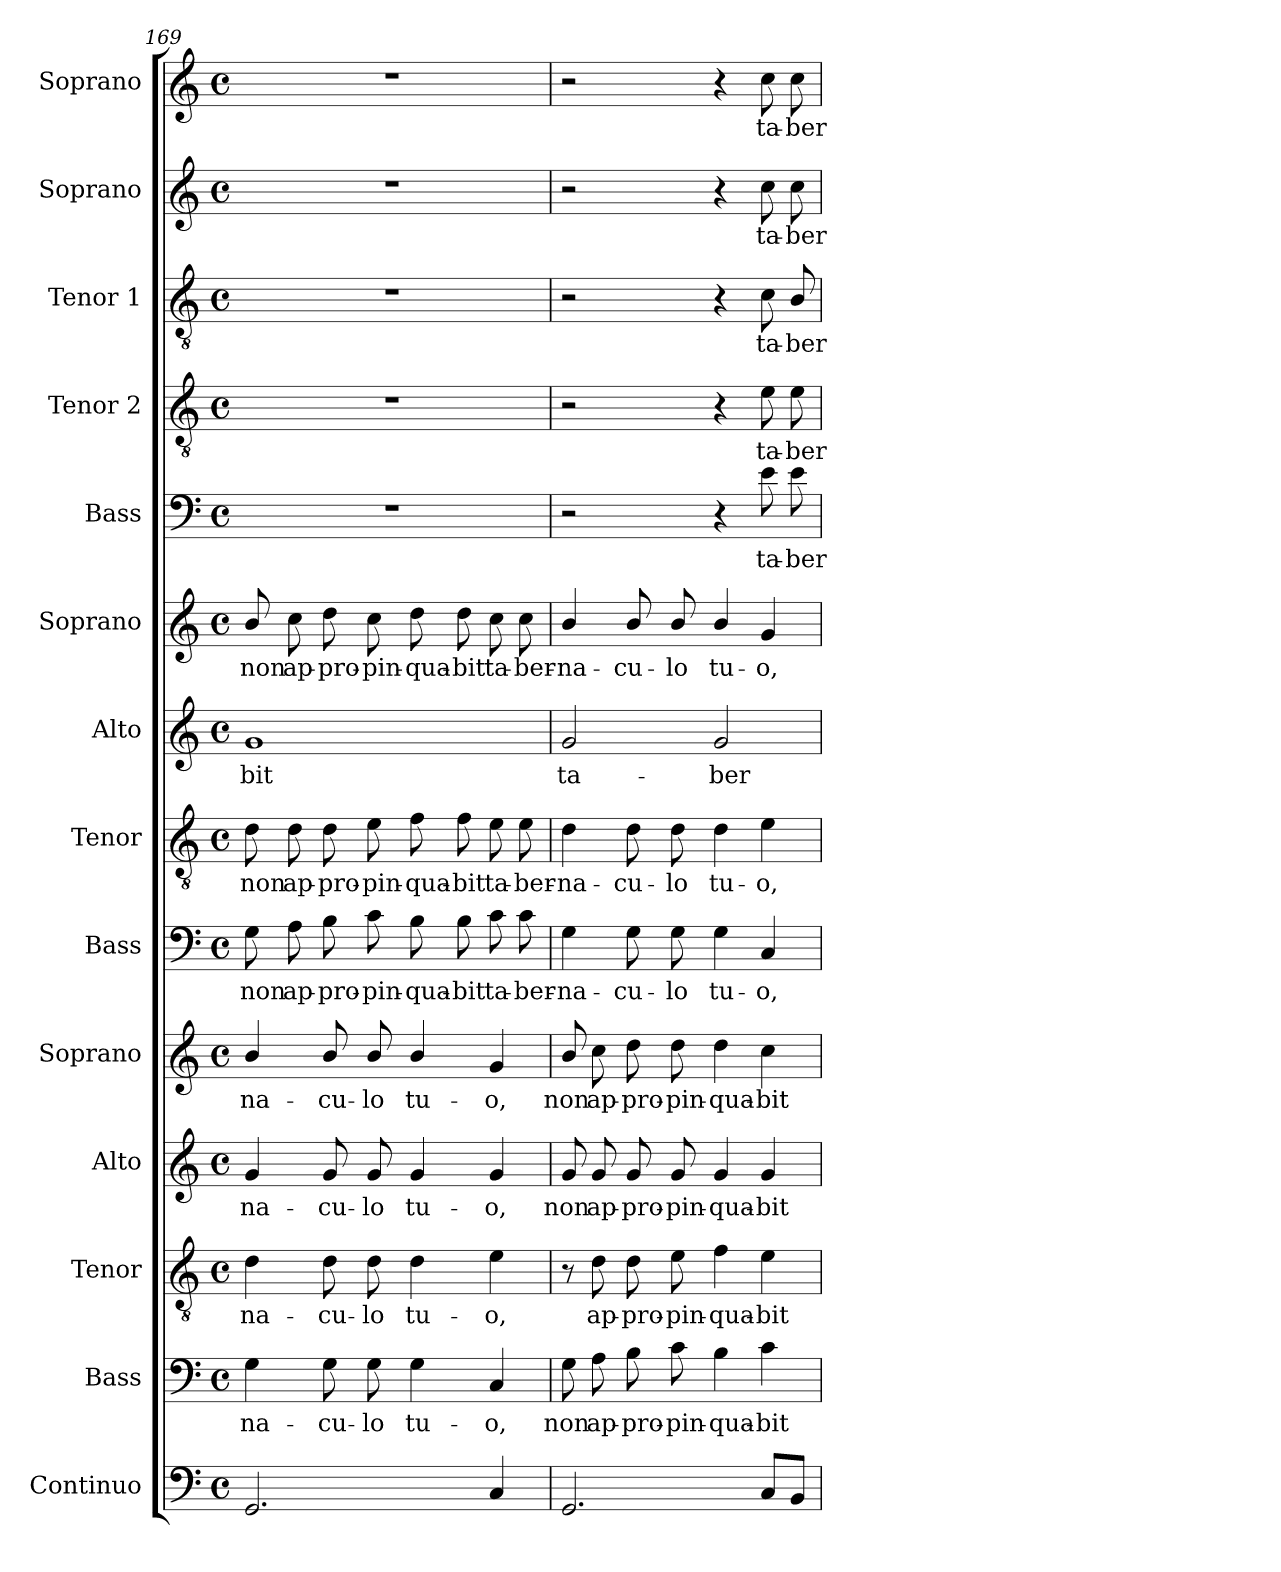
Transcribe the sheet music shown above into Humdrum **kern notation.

**kern	**kern	**text	**kern	**text	**kern	**text	**kern	**text	**kern	**text	**kern	**text	**kern	**text	**kern	**text	**kern	**text	**kern	**text	**kern	**text	**kern	**text	**kern	**text
*part14	*part13	*part13	*part12	*part12	*part11	*part11	*part10	*part10	*part9	*part9	*part8	*part8	*part7	*part7	*part6	*part6	*part5	*part5	*part4	*part4	*part3	*part3	*part2	*part2	*part1	*part1
*staff14	*staff13	*staff13	*staff12	*staff12	*staff11	*staff11	*staff10	*staff10	*staff9	*staff9	*staff8	*staff8	*staff7	*staff7	*staff6	*staff6	*staff5	*staff5	*staff4	*staff4	*staff3	*staff3	*staff2	*staff2	*staff1	*staff1
*I"Continuo	*I"Bass	*	*I"Tenor	*	*I"Alto	*	*I"Soprano	*	*I"Bass	*	*I"Tenor	*	*I"Alto	*	*I"Soprano	*	*I"Bass	*	*I"Tenor 2	*	*I"Tenor 1	*	*I"Soprano	*	*I"Soprano	*
*I'Cont.	*I'B.	*	*I'T.	*	*I'A.	*	*I'S.	*	*I'B.	*	*I'T.	*	*I'A.	*	*I'S.	*	*I'B.	*	*I'T2.	*	*I'T1.	*	*I'S.	*	*I'S.	*
*clefF4	*clefF4	*	*clefGv2	*	*clefG2	*	*clefG2	*	*clefF4	*	*clefGv2	*	*clefG2	*	*clefG2	*	*clefF4	*	*clefGv2	*	*clefGv2	*	*clefG2	*	*clefG2	*
*	*	*	*ITrd7c12	*	*	*	*	*	*	*	*ITrd7c12	*	*	*	*	*	*	*	*ITrd7c12	*	*ITrd7c12	*	*	*	*	*
*k[]	*k[]	*	*k[]	*	*k[]	*	*k[]	*	*k[]	*	*k[]	*	*k[]	*	*k[]	*	*k[]	*	*k[]	*	*k[]	*	*k[]	*	*k[]	*
*C:	*C:	*	*C:	*	*C:	*	*C:	*	*C:	*	*C:	*	*C:	*	*C:	*	*C:	*	*C:	*	*C:	*	*C:	*	*C:	*
*M4/4	*M4/4	*	*M4/4	*	*M4/4	*	*M4/4	*	*M4/4	*	*M4/4	*	*M4/4	*	*M4/4	*	*M4/4	*	*M4/4	*	*M4/4	*	*M4/4	*	*M4/4	*
*met(c)	*met(c)	*	*met(c)	*	*met(c)	*	*met(c)	*	*met(c)	*	*met(c)	*	*met(c)	*	*met(c)	*	*met(c)	*	*met(c)	*	*met(c)	*	*met(c)	*	*met(c)	*
=169	=169	=169	=169	=169	=169	=169	=169	=169	=169	=169	=169	=169	=169	=169	=169	=169	=169	=169	=169	=169	=169	=169	=169	=169	=169	=169
!	!	!LO:LY:b:color=#000000	!	!	!	!	!	!	!	!	!	!	!	!	!	!	!	!	!	!	!	!	!	!	!	!
!	!	!	!	!LO:LY:b:color=#000000	!	!	!	!	!	!	!	!	!	!	!	!	!	!	!	!	!	!	!	!	!	!
!	!	!	!	!	!	!LO:LY:b:color=#000000	!	!	!	!	!	!	!	!	!	!	!	!	!	!	!	!	!	!	!	!
!	!	!	!	!	!	!	!	!LO:LY:b:color=#000000	!	!	!	!	!	!	!	!	!	!	!	!	!	!	!	!	!	!
!	!	!	!	!	!	!	!	!	!	!LO:LY:b:color=#000000	!	!	!	!	!	!	!	!	!	!	!	!	!	!	!	!
!	!	!	!	!	!	!	!	!	!	!	!	!LO:LY:b:color=#000000	!	!	!	!	!	!	!	!	!	!	!	!	!	!
!	!	!	!	!	!	!	!	!	!	!	!	!	!	!LO:LY:b:color=#000000	!	!	!	!	!	!	!	!	!	!	!	!
!	!	!	!	!	!	!	!	!	!	!	!	!	!	!	!	!LO:LY:b:color=#000000	!	!	!	!	!	!	!	!	!	!
2.GGi/	4Gi\	-na-	4Di\	-na-	4gi/	-na-	4bi/	-na-	8Gi\	non	8Di\	non	1gi	-bit	8bi/	non	1r	.	1r	.	1r	.	1r	.	1r	.
!	!	!	!	!	!	!	!	!	!	!LO:LY:b:color=#000000	!	!	!	!	!	!	!	!	!	!	!	!	!	!	!	!
!	!	!	!	!	!	!	!	!	!	!	!	!LO:LY:b:color=#000000	!	!	!	!	!	!	!	!	!	!	!	!	!	!
!	!	!	!	!	!	!	!	!	!	!	!	!	!	!	!	!LO:LY:b:color=#000000	!	!	!	!	!	!	!	!	!	!
.	.	.	.	.	.	.	.	.	8Ai\	ap-	8Di\	ap-	.	.	8cci\	ap-	.	.	.	.	.	.	.	.	.	.
!	!	!LO:LY:b:color=#000000	!	!	!	!	!	!	!	!	!	!	!	!	!	!	!	!	!	!	!	!	!	!	!	!
!	!	!	!	!LO:LY:b:color=#000000	!	!	!	!	!	!	!	!	!	!	!	!	!	!	!	!	!	!	!	!	!	!
!	!	!	!	!	!	!LO:LY:b:color=#000000	!	!	!	!	!	!	!	!	!	!	!	!	!	!	!	!	!	!	!	!
!	!	!	!	!	!	!	!	!LO:LY:b:color=#000000	!	!	!	!	!	!	!	!	!	!	!	!	!	!	!	!	!	!
!	!	!	!	!	!	!	!	!	!	!LO:LY:b:color=#000000	!	!	!	!	!	!	!	!	!	!	!	!	!	!	!	!
!	!	!	!	!	!	!	!	!	!	!	!	!LO:LY:b:color=#000000	!	!	!	!	!	!	!	!	!	!	!	!	!	!
!	!	!	!	!	!	!	!	!	!	!	!	!	!	!	!	!LO:LY:b:color=#000000	!	!	!	!	!	!	!	!	!	!
.	8Gi\	-cu-	8Di\	-cu-	8gi/	-cu-	8bi/	-cu-	8Bi\	-pro-	8Di\	-pro-	.	.	8ddi\	-pro-	.	.	.	.	.	.	.	.	.	.
!	!	!LO:LY:b:color=#000000	!	!	!	!	!	!	!	!	!	!	!	!	!	!	!	!	!	!	!	!	!	!	!	!
!	!	!	!	!LO:LY:b:color=#000000	!	!	!	!	!	!	!	!	!	!	!	!	!	!	!	!	!	!	!	!	!	!
!	!	!	!	!	!	!LO:LY:b:color=#000000	!	!	!	!	!	!	!	!	!	!	!	!	!	!	!	!	!	!	!	!
!	!	!	!	!	!	!	!	!LO:LY:b:color=#000000	!	!	!	!	!	!	!	!	!	!	!	!	!	!	!	!	!	!
!	!	!	!	!	!	!	!	!	!	!LO:LY:b:color=#000000	!	!	!	!	!	!	!	!	!	!	!	!	!	!	!	!
!	!	!	!	!	!	!	!	!	!	!	!	!LO:LY:b:color=#000000	!	!	!	!	!	!	!	!	!	!	!	!	!	!
!	!	!	!	!	!	!	!	!	!	!	!	!	!	!	!	!LO:LY:b:color=#000000	!	!	!	!	!	!	!	!	!	!
.	8Gi\	-lo	8Di\	-lo	8gi/	-lo	8bi/	-lo	8ci\	-pin-	8Ei\	-pin-	.	.	8cci\	-pin-	.	.	.	.	.	.	.	.	.	.
!	!	!LO:LY:b:color=#000000	!	!	!	!	!	!	!	!	!	!	!	!	!	!	!	!	!	!	!	!	!	!	!	!
!	!	!	!	!LO:LY:b:color=#000000	!	!	!	!	!	!	!	!	!	!	!	!	!	!	!	!	!	!	!	!	!	!
!	!	!	!	!	!	!LO:LY:b:color=#000000	!	!	!	!	!	!	!	!	!	!	!	!	!	!	!	!	!	!	!	!
!	!	!	!	!	!	!	!	!LO:LY:b:color=#000000	!	!	!	!	!	!	!	!	!	!	!	!	!	!	!	!	!	!
!	!	!	!	!	!	!	!	!	!	!LO:LY:b:color=#000000	!	!	!	!	!	!	!	!	!	!	!	!	!	!	!	!
!	!	!	!	!	!	!	!	!	!	!	!	!LO:LY:b:color=#000000	!	!	!	!	!	!	!	!	!	!	!	!	!	!
!	!	!	!	!	!	!	!	!	!	!	!	!	!	!	!	!LO:LY:b:color=#000000	!	!	!	!	!	!	!	!	!	!
.	4Gi\	tu-	4Di\	tu-	4gi/	tu-	4bi/	tu-	8Bi\	-qua-	8Fi\	-qua-	.	.	8ddi\	-qua-	.	.	.	.	.	.	.	.	.	.
!	!	!	!	!	!	!	!	!	!	!LO:LY:b:color=#000000	!	!	!	!	!	!	!	!	!	!	!	!	!	!	!	!
!	!	!	!	!	!	!	!	!	!	!	!	!LO:LY:b:color=#000000	!	!	!	!	!	!	!	!	!	!	!	!	!	!
!	!	!	!	!	!	!	!	!	!	!	!	!	!	!	!	!LO:LY:b:color=#000000	!	!	!	!	!	!	!	!	!	!
.	.	.	.	.	.	.	.	.	8Bi\	-bit	8Fi\	-bit	.	.	8ddi\	-bit	.	.	.	.	.	.	.	.	.	.
!	!	!LO:LY:b:color=#000000	!	!	!	!	!	!	!	!	!	!	!	!	!	!	!	!	!	!	!	!	!	!	!	!
!	!	!	!	!LO:LY:b:color=#000000	!	!	!	!	!	!	!	!	!	!	!	!	!	!	!	!	!	!	!	!	!	!
!	!	!	!	!	!	!LO:LY:b:color=#000000	!	!	!	!	!	!	!	!	!	!	!	!	!	!	!	!	!	!	!	!
!	!	!	!	!	!	!	!	!LO:LY:b:color=#000000	!	!	!	!	!	!	!	!	!	!	!	!	!	!	!	!	!	!
!	!	!	!	!	!	!	!	!	!	!LO:LY:b:color=#000000	!	!	!	!	!	!	!	!	!	!	!	!	!	!	!	!
!	!	!	!	!	!	!	!	!	!	!	!	!LO:LY:b:color=#000000	!	!	!	!	!	!	!	!	!	!	!	!	!	!
!	!	!	!	!	!	!	!	!	!	!	!	!	!	!	!	!LO:LY:b:color=#000000	!	!	!	!	!	!	!	!	!	!
4Ci/	4Ci/	-o,	4Ei\	-o,	4gi/	-o,	4gi/	-o,	8ci\	ta-	8Ei\	ta-	.	.	8cci\	ta-	.	.	.	.	.	.	.	.	.	.
!	!	!	!	!	!	!	!	!	!	!LO:LY:b:color=#000000	!	!	!	!	!	!	!	!	!	!	!	!	!	!	!	!
!	!	!	!	!	!	!	!	!	!	!	!	!LO:LY:b:color=#000000	!	!	!	!	!	!	!	!	!	!	!	!	!	!
!	!	!	!	!	!	!	!	!	!	!	!	!	!	!	!	!LO:LY:b:color=#000000	!	!	!	!	!	!	!	!	!	!
.	.	.	.	.	.	.	.	.	8ci\	-ber-	8Ei\	-ber-	.	.	8cci\	-ber-	.	.	.	.	.	.	.	.	.	.
!!LO:PB:g=z
=170	=170	=170	=170	=170	=170	=170	=170	=170	=170	=170	=170	=170	=170	=170	=170	=170	=170	=170	=170	=170	=170	=170	=170	=170	=170	=170
!	!	!LO:LY:b:color=#000000	!	!	!	!	!	!	!	!	!	!	!	!	!	!	!	!	!	!	!	!	!	!	!	!
!	!	!	!	!	!	!LO:LY:b:color=#000000	!	!	!	!	!	!	!	!	!	!	!	!	!	!	!	!	!	!	!	!
!	!	!	!	!	!	!	!	!LO:LY:b:color=#000000	!	!	!	!	!	!	!	!	!	!	!	!	!	!	!	!	!	!
!	!	!	!	!	!	!	!	!	!	!LO:LY:b:color=#000000	!	!	!	!	!	!	!	!	!	!	!	!	!	!	!	!
!	!	!	!	!	!	!	!	!	!	!	!	!LO:LY:b:color=#000000	!	!	!	!	!	!	!	!	!	!	!	!	!	!
!	!	!	!	!	!	!	!	!	!	!	!	!	!	!LO:LY:b:color=#000000	!	!	!	!	!	!	!	!	!	!	!	!
!	!	!	!	!	!	!	!	!	!	!	!	!	!	!	!	!LO:LY:b:color=#000000	!	!	!	!	!	!	!	!	!	!
2.GGi/	8Gi\	non	8r	.	8gi/	non	8bi/	non	4Gi\	-na-	4Di\	-na-	2gi/	ta-	4bi/	-na-	2r	.	2r	.	2r	.	2r	.	2r	.
!	!	!LO:LY:b:color=#000000	!	!	!	!	!	!	!	!	!	!	!	!	!	!	!	!	!	!	!	!	!	!	!	!
!	!	!	!	!LO:LY:b:color=#000000	!	!	!	!	!	!	!	!	!	!	!	!	!	!	!	!	!	!	!	!	!	!
!	!	!	!	!	!	!LO:LY:b:color=#000000	!	!	!	!	!	!	!	!	!	!	!	!	!	!	!	!	!	!	!	!
!	!	!	!	!	!	!	!	!LO:LY:b:color=#000000	!	!	!	!	!	!	!	!	!	!	!	!	!	!	!	!	!	!
.	8Ai\	ap-	8Di\	ap-	8gi/	ap-	8cci\	ap-	.	.	.	.	.	.	.	.	.	.	.	.	.	.	.	.	.	.
!	!	!LO:LY:b:color=#000000	!	!	!	!	!	!	!	!	!	!	!	!	!	!	!	!	!	!	!	!	!	!	!	!
!	!	!	!	!LO:LY:b:color=#000000	!	!	!	!	!	!	!	!	!	!	!	!	!	!	!	!	!	!	!	!	!	!
!	!	!	!	!	!	!LO:LY:b:color=#000000	!	!	!	!	!	!	!	!	!	!	!	!	!	!	!	!	!	!	!	!
!	!	!	!	!	!	!	!	!LO:LY:b:color=#000000	!	!	!	!	!	!	!	!	!	!	!	!	!	!	!	!	!	!
!	!	!	!	!	!	!	!	!	!	!LO:LY:b:color=#000000	!	!	!	!	!	!	!	!	!	!	!	!	!	!	!	!
!	!	!	!	!	!	!	!	!	!	!	!	!LO:LY:b:color=#000000	!	!	!	!	!	!	!	!	!	!	!	!	!	!
!	!	!	!	!	!	!	!	!	!	!	!	!	!	!	!	!LO:LY:b:color=#000000	!	!	!	!	!	!	!	!	!	!
.	8Bi\	-pro-	8Di\	-pro-	8gi/	-pro-	8ddi\	-pro-	8Gi\	-cu-	8Di\	-cu-	.	.	8bi/	-cu-	.	.	.	.	.	.	.	.	.	.
!	!	!LO:LY:b:color=#000000	!	!	!	!	!	!	!	!	!	!	!	!	!	!	!	!	!	!	!	!	!	!	!	!
!	!	!	!	!LO:LY:b:color=#000000	!	!	!	!	!	!	!	!	!	!	!	!	!	!	!	!	!	!	!	!	!	!
!	!	!	!	!	!	!LO:LY:b:color=#000000	!	!	!	!	!	!	!	!	!	!	!	!	!	!	!	!	!	!	!	!
!	!	!	!	!	!	!	!	!LO:LY:b:color=#000000	!	!	!	!	!	!	!	!	!	!	!	!	!	!	!	!	!	!
!	!	!	!	!	!	!	!	!	!	!LO:LY:b:color=#000000	!	!	!	!	!	!	!	!	!	!	!	!	!	!	!	!
!	!	!	!	!	!	!	!	!	!	!	!	!LO:LY:b:color=#000000	!	!	!	!	!	!	!	!	!	!	!	!	!	!
!	!	!	!	!	!	!	!	!	!	!	!	!	!	!	!	!LO:LY:b:color=#000000	!	!	!	!	!	!	!	!	!	!
.	8ci\	-pin-	8Ei\	-pin-	8gi/	-pin-	8ddi\	-pin-	8Gi\	-lo	8Di\	-lo	.	.	8bi/	-lo	.	.	.	.	.	.	.	.	.	.
!	!	!LO:LY:b:color=#000000	!	!	!	!	!	!	!	!	!	!	!	!	!	!	!	!	!	!	!	!	!	!	!	!
!	!	!	!	!LO:LY:b:color=#000000	!	!	!	!	!	!	!	!	!	!	!	!	!	!	!	!	!	!	!	!	!	!
!	!	!	!	!	!	!LO:LY:b:color=#000000	!	!	!	!	!	!	!	!	!	!	!	!	!	!	!	!	!	!	!	!
!	!	!	!	!	!	!	!	!LO:LY:b:color=#000000	!	!	!	!	!	!	!	!	!	!	!	!	!	!	!	!	!	!
!	!	!	!	!	!	!	!	!	!	!LO:LY:b:color=#000000	!	!	!	!	!	!	!	!	!	!	!	!	!	!	!	!
!	!	!	!	!	!	!	!	!	!	!	!	!LO:LY:b:color=#000000	!	!	!	!	!	!	!	!	!	!	!	!	!	!
!	!	!	!	!	!	!	!	!	!	!	!	!	!	!LO:LY:b:color=#000000	!	!	!	!	!	!	!	!	!	!	!	!
!	!	!	!	!	!	!	!	!	!	!	!	!	!	!	!	!LO:LY:b:color=#000000	!	!	!	!	!	!	!	!	!	!
.	4Bi\	-qua-	4Fi\	-qua-	4gi/	-qua-	4ddi\	-qua-	4Gi\	tu-	4Di\	tu-	2gi/	-ber-	4bi/	tu-	4r	.	4r	.	4r	.	4r	.	4r	.
!	!	!LO:LY:b:color=#000000	!	!	!	!	!	!	!	!	!	!	!	!	!	!	!	!	!	!	!	!	!	!	!	!
!	!	!	!	!LO:LY:b:color=#000000	!	!	!	!	!	!	!	!	!	!	!	!	!	!	!	!	!	!	!	!	!	!
!	!	!	!	!	!	!LO:LY:b:color=#000000	!	!	!	!	!	!	!	!	!	!	!	!	!	!	!	!	!	!	!	!
!	!	!	!	!	!	!	!	!LO:LY:b:color=#000000	!	!	!	!	!	!	!	!	!	!	!	!	!	!	!	!	!	!
!	!	!	!	!	!	!	!	!	!	!LO:LY:b:color=#000000	!	!	!	!	!	!	!	!	!	!	!	!	!	!	!	!
!	!	!	!	!	!	!	!	!	!	!	!	!LO:LY:b:color=#000000	!	!	!	!	!	!	!	!	!	!	!	!	!	!
!	!	!	!	!	!	!	!	!	!	!	!	!	!	!	!	!LO:LY:b:color=#000000	!	!	!	!	!	!	!	!	!	!
!	!	!	!	!	!	!	!	!	!	!	!	!	!	!	!	!	!	!LO:LY:b:color=#000000	!	!	!	!	!	!	!	!
!	!	!	!	!	!	!	!	!	!	!	!	!	!	!	!	!	!	!	!	!LO:LY:b:color=#000000	!	!	!	!	!	!
!	!	!	!	!	!	!	!	!	!	!	!	!	!	!	!	!	!	!	!	!	!	!LO:LY:b:color=#000000	!	!	!	!
!	!	!	!	!	!	!	!	!	!	!	!	!	!	!	!	!	!	!	!	!	!	!	!	!LO:LY:b:color=#000000	!	!
!	!	!	!	!	!	!	!	!	!	!	!	!	!	!	!	!	!	!	!	!	!	!	!	!	!	!LO:LY:b:color=#000000
8Ci/L	4ci\	-bit	4Ei\	-bit	4gi/	-bit	4cci\	-bit	4Ci/	-o,	4Ei\	-o,	.	.	4gi/	-o,	8ei\	ta-	8Ei\	ta-	8Ci\	ta-	8cci\	ta-	8cci\	ta-
!	!	!	!	!	!	!	!	!	!	!	!	!	!	!	!	!	!	!LO:LY:b:color=#000000	!	!	!	!	!	!	!	!
!	!	!	!	!	!	!	!	!	!	!	!	!	!	!	!	!	!	!	!	!LO:LY:b:color=#000000	!	!	!	!	!	!
!	!	!	!	!	!	!	!	!	!	!	!	!	!	!	!	!	!	!	!	!	!	!LO:LY:b:color=#000000	!	!	!	!
!	!	!	!	!	!	!	!	!	!	!	!	!	!	!	!	!	!	!	!	!	!	!	!	!LO:LY:b:color=#000000	!	!
!	!	!	!	!	!	!	!	!	!	!	!	!	!	!	!	!	!	!	!	!	!	!	!	!	!	!LO:LY:b:color=#000000
8BBi/J	.	.	.	.	.	.	.	.	.	.	.	.	.	.	.	.	8ei\	-ber-	8Ei\	-ber-	8BBi/	-ber-	8cci\	-ber-	8cci\	-ber-
=	=	=	=	=	=	=	=	=	=	=	=	=	=	=	=	=	=	=	=	=	=	=	=	=	=	=
*-	*-	*-	*-	*-	*-	*-	*-	*-	*-	*-	*-	*-	*-	*-	*-	*-	*-	*-	*-	*-	*-	*-	*-	*-	*-	*-
